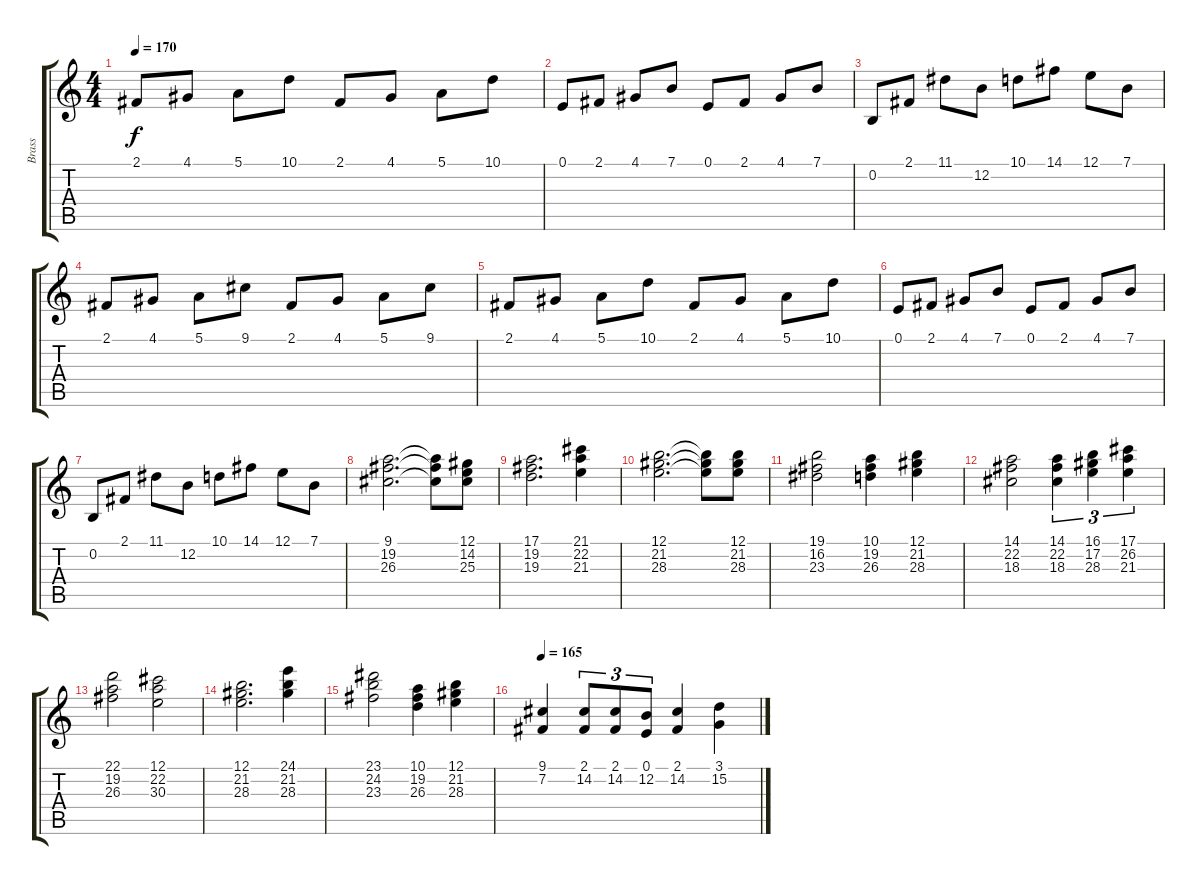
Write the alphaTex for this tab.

\track ("Brass" "Brass") {instrument trombone}
\staff {score tabs}
\tuning (E4 B3 G3 D3 A2 E2) {hide}
\ts (4 4)
\tempo 170
\clef g2
\ks c
2.1.8{dy f} 4.1.8 5.1.8 10.1.8 2.1.8 4.1.8 5.1.8 10.1.8 |
0.1.8 2.1.8 4.1.8 7.1.8 0.1.8 2.1.8 4.1.8 7.1.8 |
0.2.8 2.1.8 11.1.8 12.2.8 10.1.8 14.1.8 12.1.8 7.1.8 |
2.1.8 4.1.8 5.1.8 9.1.8 2.1.8 4.1.8 5.1.8 9.1.8 |
2.1.8 4.1.8 5.1.8 10.1.8 2.1.8 4.1.8 5.1.8 10.1.8 |
0.1.8 2.1.8 4.1.8 7.1.8 0.1.8 2.1.8 4.1.8 7.1.8 |
0.2.8 2.1.8 11.1.8 12.2.8 10.1.8 14.1.8 12.1.8 7.1.8 |
(9.1 19.2 26.3).2{d} (9.1{t} 19.2{t} 26.3{t}).8 (12.1 14.2 25.3).8 |
(17.1 19.2 19.3).2{d} (21.1 22.2 21.3).4 |
(12.1 21.2 28.3).2{d} (12.1{t} 21.2{t} 28.3{t}).8 (12.1 21.2 28.3).8 |
(19.1 16.2 23.3).2 (10.1 19.2 26.3).4 (12.1 21.2 28.3).4 |
(14.1 22.2 18.3).2 (14.1 22.2 18.3).4{tu (3 2)} (16.1 17.2 28.3).4{tu (3 2)} (17.1 26.2 21.3).4{tu (3 2)} |
(22.1 19.2 26.3).2 (12.1 22.2 30.3).2 |
(12.1 21.2 28.3).2{d} (24.1 21.2 28.3).4 |
(23.1 24.2 23.3).2 (10.1 19.2 26.3).4 (12.1 21.2 28.3).4 |
\tempo 165
(9.1 7.2).4 (2.1 14.2).8{tu (3 2)} (2.1 14.2).8{tu (3 2)} (0.1 12.2).8{tu (3 2)} (2.1 14.2).4 (3.1 15.2).4
